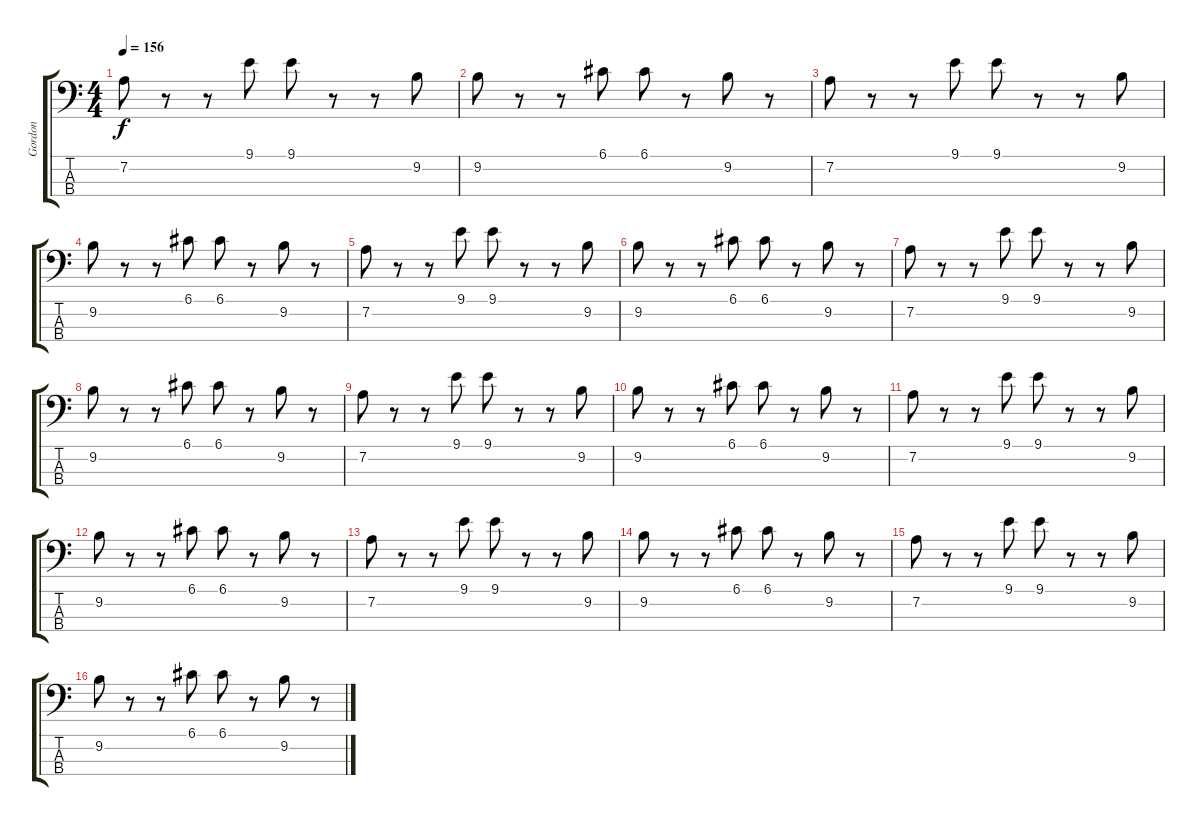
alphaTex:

\track ("Gordon" "Gordon") {instrument electricbassfinger}
\staff {score tabs}
\tuning (G2 D2 A1 E1) {hide}
\ts (4 4)
\tempo 156
\clef f4
\ks c
7.2.8{dy f} r.8 r.8 9.1.8 9.1.8 r.8 r.8 9.2.8 |
9.2.8 r.8 r.8 6.1.8 6.1.8 r.8 9.2.8 r.8 |
7.2.8 r.8 r.8 9.1.8 9.1.8 r.8 r.8 9.2.8 |
9.2.8 r.8 r.8 6.1.8 6.1.8 r.8 9.2.8 r.8 |
7.2.8 r.8 r.8 9.1.8 9.1.8 r.8 r.8 9.2.8 |
9.2.8 r.8 r.8 6.1.8 6.1.8 r.8 9.2.8 r.8 |
7.2.8 r.8 r.8 9.1.8 9.1.8 r.8 r.8 9.2.8 |
9.2.8 r.8 r.8 6.1.8 6.1.8 r.8 9.2.8 r.8 |
7.2.8 r.8 r.8 9.1.8 9.1.8 r.8 r.8 9.2.8 |
9.2.8 r.8 r.8 6.1.8 6.1.8 r.8 9.2.8 r.8 |
7.2.8 r.8 r.8 9.1.8 9.1.8 r.8 r.8 9.2.8 |
9.2.8 r.8 r.8 6.1.8 6.1.8 r.8 9.2.8 r.8 |
7.2.8 r.8 r.8 9.1.8 9.1.8 r.8 r.8 9.2.8 |
9.2.8 r.8 r.8 6.1.8 6.1.8 r.8 9.2.8 r.8 |
7.2.8 r.8 r.8 9.1.8 9.1.8 r.8 r.8 9.2.8 |
9.2.8 r.8 r.8 6.1.8 6.1.8 r.8 9.2.8 r.8
